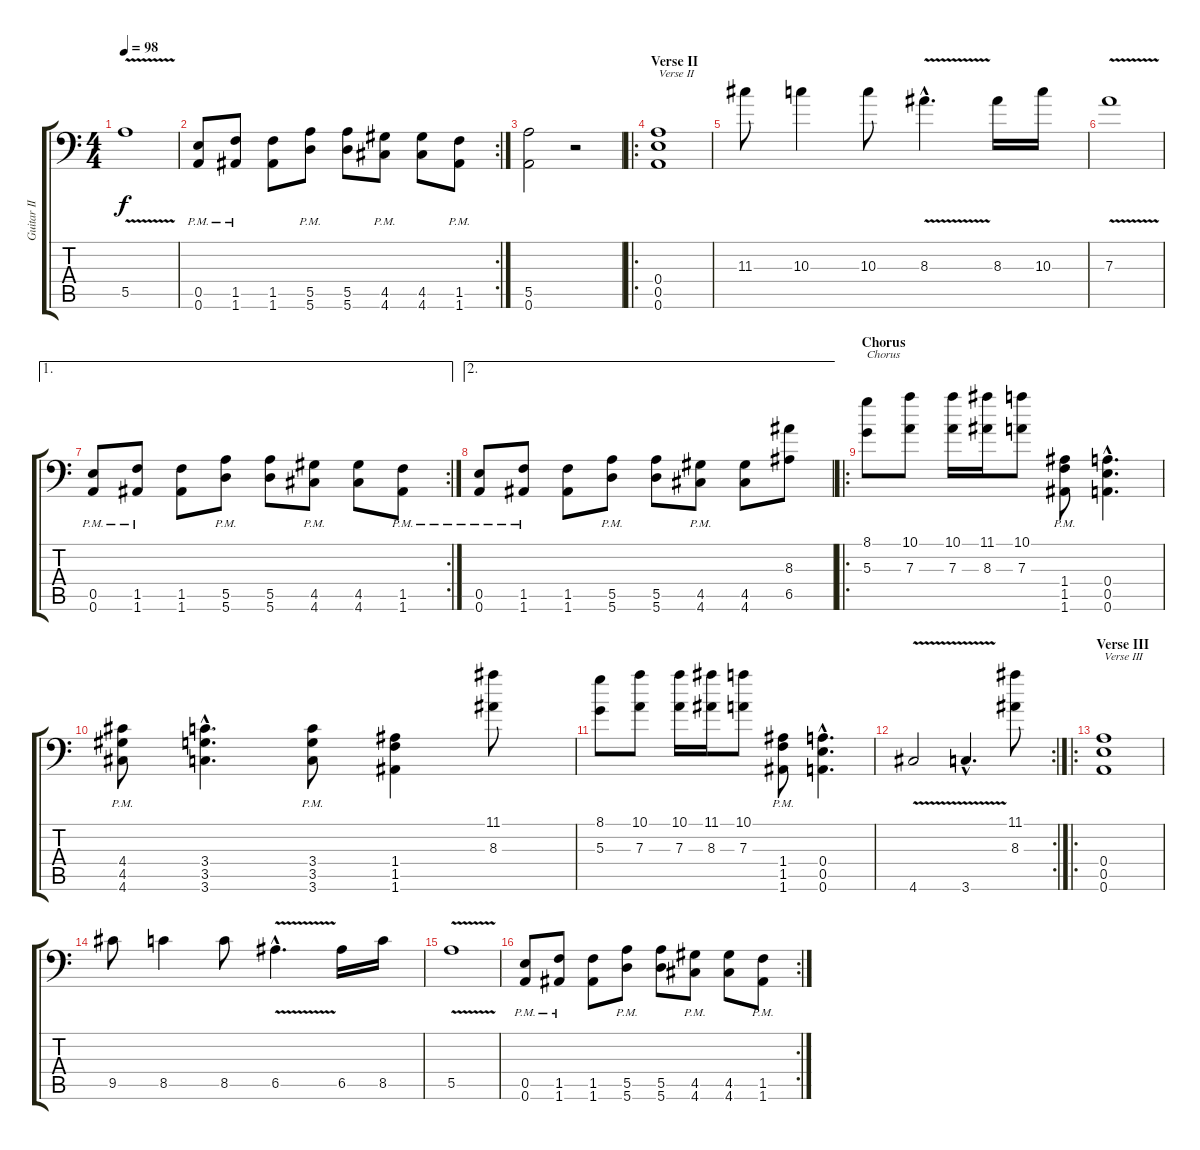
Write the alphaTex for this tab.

\track ("Guitar II [Dallas Toler-Wade]" "Guitar II ") {instrument distortionguitar}
\staff {score tabs}
\tuning (B3 Gb3 D3 A2 E2 A1) {hide}
\ts (4 4)
\tempo 98
\clef f4
\ks c
5.5{v}.1{dy f} |
\rc 2
(0.5{pm} 0.6{pm}).8 (1.5{pm} 1.6{pm}).8 (1.5 1.6).8 (5.5{pm} 5.6{pm}).8 (5.5 5.6).8 (4.5{pm} 4.6{pm}).8 (4.5 4.6).8 (1.5{pm} 1.6{pm}).8 |
(5.5 0.6).2 r.2 |
\ro
\section ("" "Verse II")
(0.4 0.5 0.6).1{txt "Verse II"} |
11.3.8 10.3.4 10.3.8 8.3{v hac}.4{d} 8.3.16 10.3.16 |
7.3{v}.1 |
\ae 1
\rc 2
(0.5{pm} 0.6{pm}).8 (1.5{pm} 1.6{pm}).8 (1.5 1.6).8 (5.5{pm} 5.6{pm}).8 (5.5 5.6).8 (4.5{pm} 4.6{pm}).8 (4.5 4.6).8 (1.5{pm} 1.6{pm}).8 |
\ae 2
(0.5{pm} 0.6{pm}).8 (1.5{pm} 1.6{pm}).8 (1.5 1.6).8 (5.5{pm} 5.6{pm}).8 (5.5 5.6).8 (4.5{pm} 4.6{pm}).8 (4.5 4.6).8 (8.3 6.5).8 |
\ro
\section ("" "Chorus")
(8.1 5.3).8{txt "Chorus"} (10.1 7.3).8 (10.1 7.3).16 (11.1 8.3).16 (10.1 7.3).8 (1.4{pm} 1.5{pm} 1.6{pm}).8 (0.4{hac} 0.5{hac} 0.6{hac}).4{d} |
(4.4{pm} 4.5{pm} 4.6{pm}).8 (3.4{hac} 3.5{hac} 3.6{hac}).4{d} (3.4{pm} 3.5{pm} 3.6{pm}).8 (1.4 1.5 1.6).4 (11.1 8.3).8 |
(8.1 5.3).8 (10.1 7.3).8 (10.1 7.3).16 (11.1 8.3).16 (10.1 7.3).8 (1.4{pm} 1.5{pm} 1.6{pm}).8 (0.4{hac} 0.5{hac} 0.6{hac}).4{d} |
\rc 2
4.6{v}.2 3.6{v hac}.4{d} (11.1 8.3).8 |
\ro
\section ("" "Verse III")
(0.4 0.5 0.6).1{txt "Verse III"} |
9.5.8 8.5.4 8.5.8 6.5{v hac}.4{d} 6.5.16 8.5.16 |
5.5{v}.1 |
\rc 2
(0.5{pm} 0.6{pm}).8 (1.5{pm} 1.6{pm}).8 (1.5 1.6).8 (5.5{pm} 5.6{pm}).8 (5.5 5.6).8 (4.5{pm} 4.6{pm}).8 (4.5 4.6).8 (1.5{pm} 1.6{pm}).8
